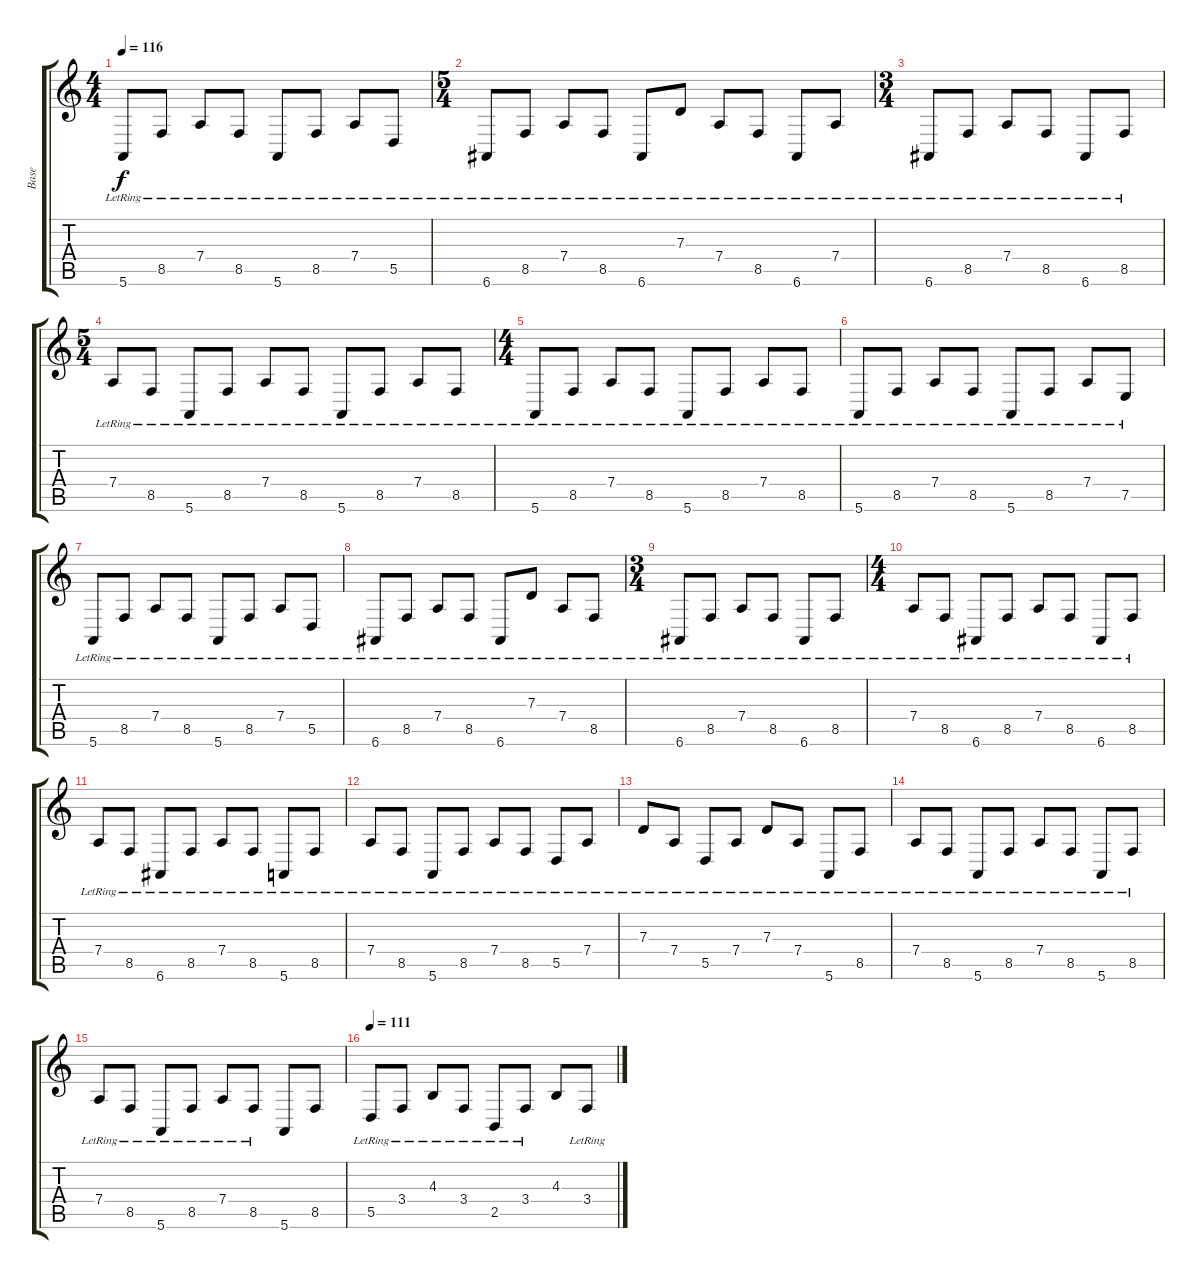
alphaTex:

\track ("Base" "Base") {instrument acousticgrandpiano}
\staff {score tabs}
\tuning (E4 B3 G3 D3 A2 E2) {hide}
\ts (4 4)
\tempo 116
\clef g2
\ks c
5.6{lr}.8{dy f} 8.5{lr}.8 7.4{lr}.8 8.5{lr}.8 5.6{lr}.8 8.5{lr}.8 7.4{lr}.8 5.5{lr}.8 |
\ts (5 4)
6.6{lr}.8 8.5{lr}.8 7.4{lr}.8 8.5{lr}.8 6.6{lr}.8 7.3{lr}.8 7.4{lr}.8 8.5{lr}.8 6.6{lr}.8 7.4{lr}.8 |
\ts (3 4)
6.6{lr}.8 8.5{lr}.8 7.4{lr}.8 8.5{lr}.8 6.6{lr}.8 8.5{lr}.8 |
\ts (5 4)
7.4{lr}.8 8.5{lr}.8 5.6{lr}.8 8.5{lr}.8 7.4{lr}.8 8.5{lr}.8 5.6{lr}.8 8.5{lr}.8 7.4{lr}.8 8.5{lr}.8 |
\ts (4 4)
5.6{lr}.8 8.5{lr}.8 7.4{lr}.8 8.5{lr}.8 5.6{lr}.8 8.5{lr}.8 7.4{lr}.8 8.5{lr}.8 |
5.6{lr}.8 8.5{lr}.8 7.4{lr}.8 8.5{lr}.8 5.6{lr}.8 8.5{lr}.8 7.4{lr}.8 7.5{lr}.8 |
5.6{lr}.8 8.5{lr}.8 7.4{lr}.8 8.5{lr}.8 5.6{lr}.8 8.5{lr}.8 7.4{lr}.8 5.5{lr}.8 |
6.6{lr}.8 8.5{lr}.8 7.4{lr}.8 8.5{lr}.8 6.6{lr}.8 7.3{lr}.8 7.4{lr}.8 8.5{lr}.8 |
\ts (3 4)
6.6{lr}.8 8.5{lr}.8 7.4{lr}.8 8.5{lr}.8 6.6{lr}.8 8.5{lr}.8 |
\ts (4 4)
7.4{lr}.8 8.5{lr}.8 6.6{lr}.8 8.5{lr}.8 7.4{lr}.8 8.5{lr}.8 6.6{lr}.8 8.5{lr}.8 |
7.4{lr}.8 8.5{lr}.8 6.6{lr}.8 8.5{lr}.8 7.4{lr}.8 8.5{lr}.8 5.6{lr}.8 8.5{lr}.8 |
7.4{lr}.8 8.5{lr}.8 5.6{lr}.8 8.5{lr}.8 7.4{lr}.8 8.5{lr}.8 5.5{lr}.8 7.4{lr}.8 |
7.3{lr}.8 7.4{lr}.8 5.5{lr}.8 7.4{lr}.8 7.3{lr}.8 7.4{lr}.8 5.6{lr}.8 8.5{lr}.8 |
7.4{lr}.8 8.5{lr}.8 5.6{lr}.8 8.5{lr}.8 7.4{lr}.8 8.5{lr}.8 5.6{lr}.8 8.5{lr}.8 |
7.4{lr}.8 8.5{lr}.8 5.6{lr}.8 8.5{lr}.8 7.4{lr}.8 8.5{lr}.8 5.6.8 8.5.8 |
\tempo 111
5.5{lr}.8 3.4{lr}.8 4.3{lr}.8 3.4{lr}.8 2.5{lr}.8 3.4{lr}.8 4.3.8 3.4{lr}.8
